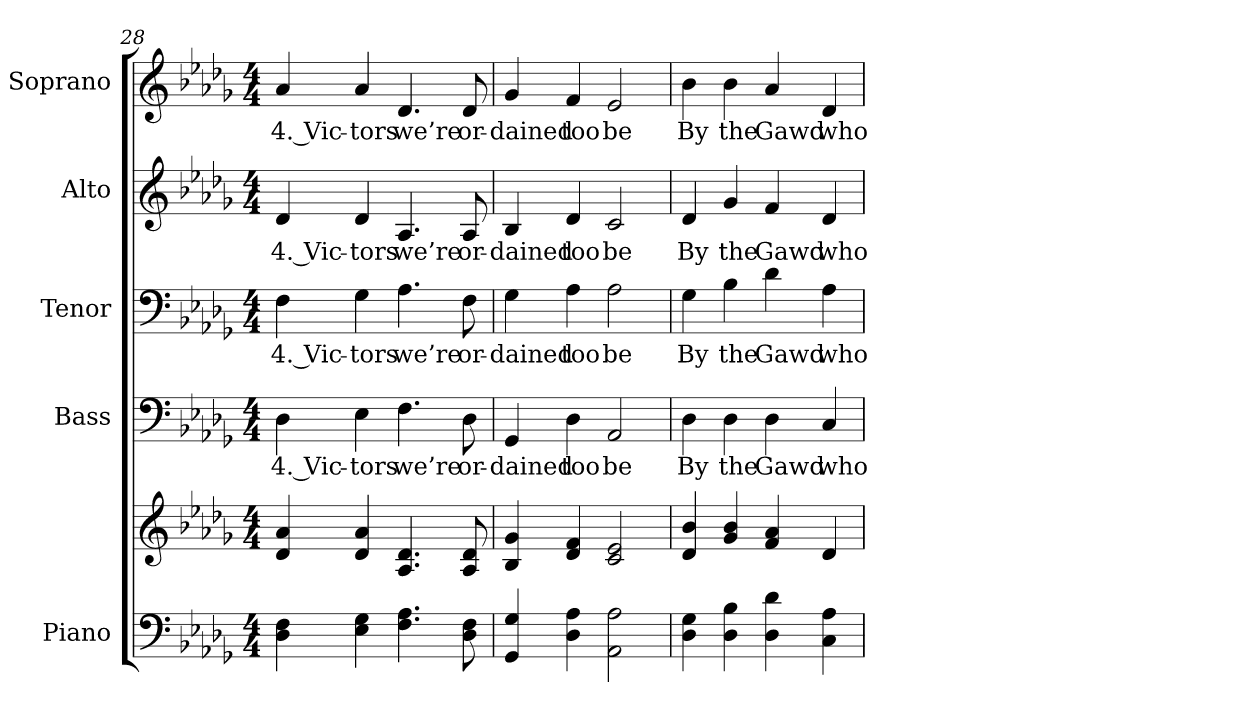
**kern	**kern	**kern	**text	**kern	**text	**kern	**text	**kern	**text
*part5	*part5	*part4	*part4	*part3	*part3	*part2	*part2	*part1	*part1
*staff6	*staff5	*staff4	*staff4	*staff3	*staff3	*staff2	*staff2	*staff1	*staff1
*I"Piano	*	*I"Bass	*	*I"Tenor	*	*I"Alto	*	*I"Soprano	*
*I'Pno.	*	*I'B.	*	*I'T.	*	*I'A.	*	*I'S.	*
*clefF4	*clefG2	*clefF4	*	*clefF4	*	*clefG2	*	*clefG2	*
*k[b-e-a-d-g-]	*k[b-e-a-d-g-]	*k[b-e-a-d-g-]	*	*k[b-e-a-d-g-]	*	*k[b-e-a-d-g-]	*	*k[b-e-a-d-g-]	*
*D-:	*D-:	*D-:	*	*D-:	*	*D-:	*	*D-:	*
*M4/4	*M4/4	*M4/4	*	*M4/4	*	*M4/4	*	*M4/4	*
=28	=28	=28	=28	=28	=28	=28	=28	=28	=28
!	!	!	!LO:LY:b:color=#000000	!	!	!	!	!	!
!	!	!	!	!	!LO:LY:b:color=#000000	!	!	!	!
!	!	!	!	!	!	!	!LO:LY:b:color=#000000	!	!
!	!	!	!	!	!	!	!	!	!LO:LY:b:color=#000000
4D-i\ 4Fi	4d-i/ 4a-i	4D-i\	4. Vic-	4Fi\	4. Vic-	4d-i/	4. Vic-	4a-i/	4. Vic-
!	!	!	!LO:LY:b:color=#000000	!	!	!	!	!	!
!	!	!	!	!	!LO:LY:b:color=#000000	!	!	!	!
!	!	!	!	!	!	!	!LO:LY:b:color=#000000	!	!
!	!	!	!	!	!	!	!	!	!LO:LY:b:color=#000000
4E-i\ 4G-i	4d-i/ 4a-i	4E-i\	-tors	4G-i\	-tors	4d-i/	-tors	4a-i/	-tors
!	!	!	!LO:LY:b:color=#000000	!	!	!	!	!	!
!	!	!	!	!	!LO:LY:b:color=#000000	!	!	!	!
!	!	!	!	!	!	!	!LO:LY:b:color=#000000	!	!
!	!	!	!	!	!	!	!	!	!LO:LY:b:color=#000000
4.Fi\ 4.A-i	4.A-i/ 4.d-i	4.Fi\	we’re	4.A-i\	we’re	4.A-i/	we’re	4.d-i/	we’re
!	!	!	!LO:LY:b:color=#000000	!	!	!	!	!	!
!	!	!	!	!	!LO:LY:b:color=#000000	!	!	!	!
!	!	!	!	!	!	!	!LO:LY:b:color=#000000	!	!
!	!	!	!	!	!	!	!	!	!LO:LY:b:color=#000000
8D-i\ 8Fi	8A-i/ 8d-i	8D-i\	or-	8Fi\	or-	8A-i/	or-	8d-i/	or-
!!LO:PB:g=z
=29	=29	=29	=29	=29	=29	=29	=29	=29	=29
!	!	!	!LO:LY:b:color=#000000	!	!	!	!	!	!
!	!	!	!	!	!LO:LY:b:color=#000000	!	!	!	!
!	!	!	!	!	!	!	!LO:LY:b:color=#000000	!	!
!	!	!	!	!	!	!	!	!	!LO:LY:b:color=#000000
4GG-i/ 4G-i	4B-i/ 4g-i	4GG-i/	-dained	4G-i\	-dained	4B-i/	-dained	4g-i/	-dained
!	!	!	!LO:LY:b:color=#000000	!	!	!	!	!	!
!	!	!	!	!	!LO:LY:b:color=#000000	!	!	!	!
!	!	!	!	!	!	!	!LO:LY:b:color=#000000	!	!
!	!	!	!	!	!	!	!	!	!LO:LY:b:color=#000000
4D-i\ 4A-i	4d-i/ 4fi	4D-i\	too	4A-i\	too	4d-i/	too	4fi/	too
!	!	!	!LO:LY:b:color=#000000	!	!	!	!	!	!
!	!	!	!	!	!LO:LY:b:color=#000000	!	!	!	!
!	!	!	!	!	!	!	!LO:LY:b:color=#000000	!	!
!	!	!	!	!	!	!	!	!	!LO:LY:b:color=#000000
2AA-i\ 2A-i	2ci/ 2e-i	2AA-i/	be	2A-i\	be	2ci/	be	2e-i/	be
=30	=30	=30	=30	=30	=30	=30	=30	=30	=30
!	!	!	!LO:LY:b:color=#000000	!	!	!	!	!	!
!	!	!	!	!	!LO:LY:b:color=#000000	!	!	!	!
!	!	!	!	!	!	!	!LO:LY:b:color=#000000	!	!
!	!	!	!	!	!	!	!	!	!LO:LY:b:color=#000000
4D-i\ 4G-i	4d-i/ 4b-i	4D-i\	By	4G-i\	By	4d-i/	By	4b-i\	By
!	!	!	!LO:LY:b:color=#000000	!	!	!	!	!	!
!	!	!	!	!	!LO:LY:b:color=#000000	!	!	!	!
!	!	!	!	!	!	!	!LO:LY:b:color=#000000	!	!
!	!	!	!	!	!	!	!	!	!LO:LY:b:color=#000000
4D-i\ 4B-i	4g-i/ 4b-i	4D-i\	the	4B-i\	the	4g-i/	the	4b-i\	the
!	!	!	!LO:LY:b:color=#000000	!	!	!	!	!	!
!	!	!	!	!	!LO:LY:b:color=#000000	!	!	!	!
!	!	!	!	!	!	!	!LO:LY:b:color=#000000	!	!
!	!	!	!	!	!	!	!	!	!LO:LY:b:color=#000000
4D-i\ 4d-i	4fi/ 4a-i	4D-i\	Gawd	4d-i\	Gawd	4fi/	Gawd	4a-i/	Gawd
!	!	!	!LO:LY:b:color=#000000	!	!	!	!	!	!
!	!	!	!	!	!LO:LY:b:color=#000000	!	!	!	!
!	!	!	!	!	!	!	!LO:LY:b:color=#000000	!	!
!	!	!	!	!	!	!	!	!	!LO:LY:b:color=#000000
4Ci\ 4A-i	4d-i/	4Ci/	who	4A-i\	who	4d-i/	who	4d-i/	who
=	=	=	=	=	=	=	=	=	=
*-	*-	*-	*-	*-	*-	*-	*-	*-	*-
